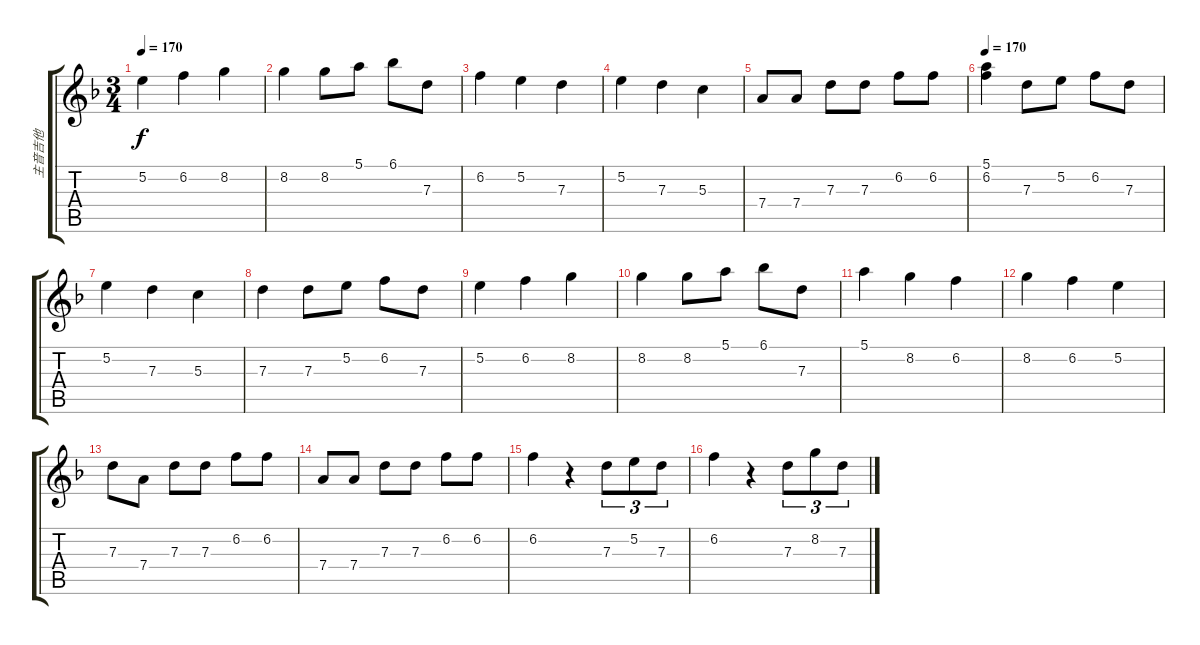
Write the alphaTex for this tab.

\track ("主音吉他" "主音吉他") {instrument electricguitarjazz}
\staff {score tabs}
\tuning (E4 B3 G3 D3 A2 E2) {hide}
\ts (3 4)
\tempo 170
\clef g2
\ks f
5.2.4{dy f} 6.2.4 8.2.4 |
8.2.4 8.2.8 5.1.8 6.1.8 7.3.8 |
6.2.4 5.2.4 7.3.4 |
5.2.4 7.3.4 5.3.4 |
7.4.8 7.4.8 7.3.8 7.3.8 6.2.8 6.2.8 |
\tempo 170
(5.1 6.2).4 7.3.8 5.2.8 6.2.8 7.3.8 |
5.2.4 7.3.4 5.3.4 |
7.3.4 7.3.8 5.2.8 6.2.8 7.3.8 |
5.2.4 6.2.4 8.2.4 |
8.2.4 8.2.8 5.1.8 6.1.8 7.3.8 |
5.1.4 8.2.4 6.2.4 |
8.2.4 6.2.4 5.2.4 |
7.3.8{volume 8} 7.4.8 7.3.8 7.3.8 6.2.8 6.2.8 |
7.4.8 7.4.8 7.3.8 7.3.8 6.2.8 6.2.8 |
6.2.4 r.4 7.3.8{tu (3 2)} 5.2.8{tu (3 2)} 7.3.8{tu (3 2)} |
6.2.4 r.4 7.3.8{tu (3 2)} 8.2.8{tu (3 2)} 7.3.8{tu (3 2)}
